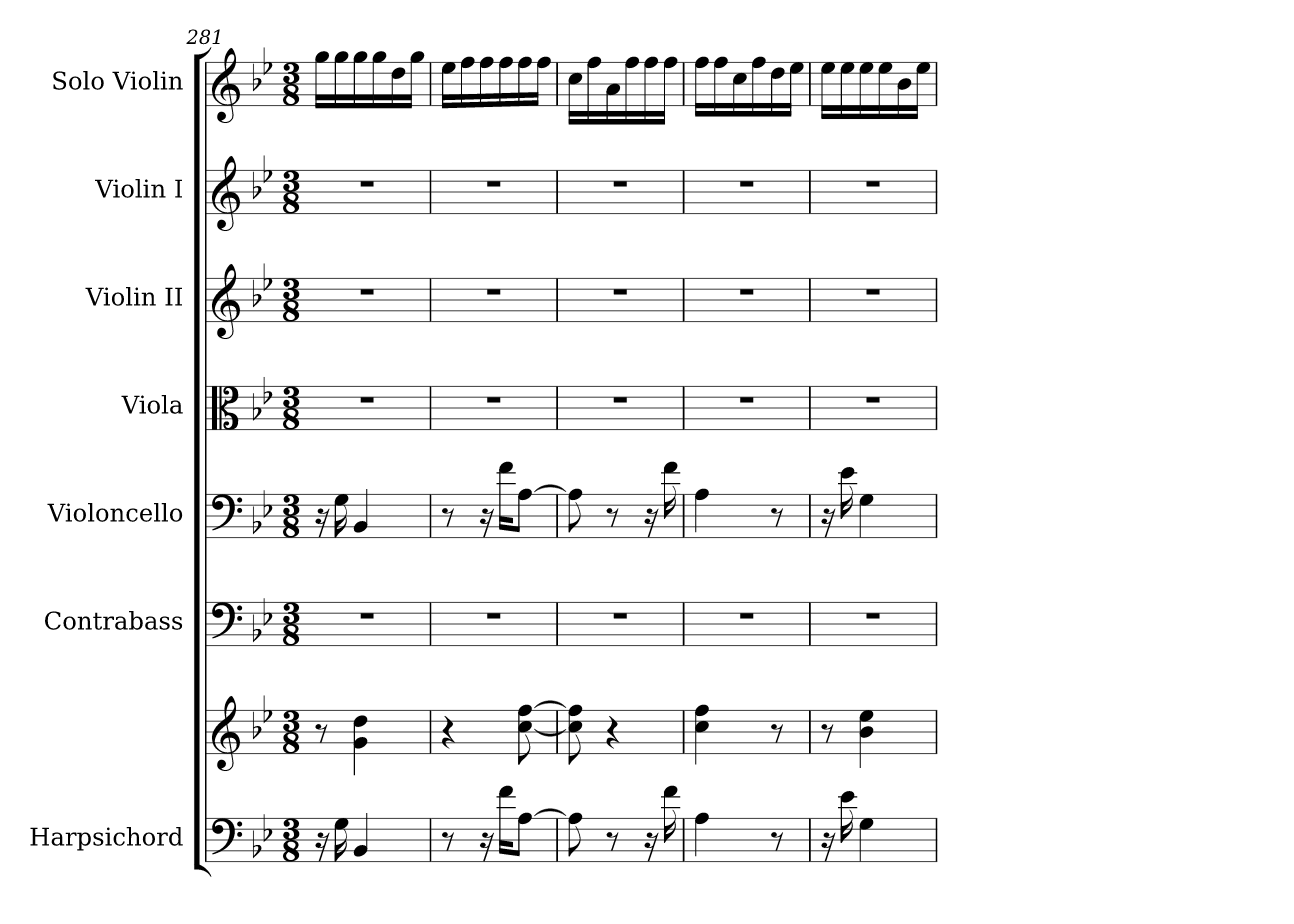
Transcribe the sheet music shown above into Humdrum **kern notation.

**kern	**kern	**kern	**kern	**kern	**kern	**kern	**kern
*part7	*part7	*part6	*part5	*part4	*part3	*part2	*part1
*staff8	*staff7	*staff6	*staff5	*staff4	*staff3	*staff2	*staff1
*I"Harpsichord	*	*I"Contrabass	*I"Violoncello	*I"Viola	*I"Violin II	*I"Violin I	*I"Solo Violin
*I'Hch.	*	*I'Cb.	*I'Vc.	*I'Vla.	*I'Vln. II	*I'Vln. I	*I'Vln.
*clefF4	*clefG2	*clefF4	*clefF4	*clefC3	*clefG2	*clefG2	*clefG2
*	*	*ITrd7c12	*	*	*	*	*
*k[b-e-]	*k[b-e-]	*k[b-e-]	*k[b-e-]	*k[b-e-]	*k[b-e-]	*k[b-e-]	*k[b-e-]
*M3/8	*M3/8	*M3/8	*M3/8	*M3/8	*M3/8	*M3/8	*M3/8
=281	=281	=281	=281	=281	=281	=281	=281
16r	8r	4.r	16r	4.r	4.r	4.r	16gg\LL
16G\	.	.	16G\	.	.	.	16gg\
4BB-/	4g\ 4dd\	.	4BB-/	.	.	.	16gg\
.	.	.	.	.	.	.	16gg\
.	.	.	.	.	.	.	16dd\
.	.	.	.	.	.	.	16gg\JJ
=282	=282	=282	=282	=282	=282	=282	=282
8r	4r	4.r	8r	4.r	4.r	4.r	16ee-\LL
.	.	.	.	.	.	.	16ff\
16r	.	.	16r	.	.	.	16ff\
16f\KL	.	.	16f\KL	.	.	.	16ff\
[8A\J	[8cc\ [8ff\	.	[8A\J	.	.	.	16ff\
.	.	.	.	.	.	.	16ff\JJ
=283	=283	=283	=283	=283	=283	=283	=283
8A\]	8cc\] 8ff\]	4.r	8A\]	4.r	4.r	4.r	16cc\LL
.	.	.	.	.	.	.	16ff\
8r	4r	.	8r	.	.	.	16a\
.	.	.	.	.	.	.	16ff\
16r	.	.	16r	.	.	.	16ff\
16f\	.	.	16f\	.	.	.	16ff\JJ
=284	=284	=284	=284	=284	=284	=284	=284
4A\	4cc\ 4ff\	4.r	4A\	4.r	4.r	4.r	16ff\LL
.	.	.	.	.	.	.	16ff\
.	.	.	.	.	.	.	16cc\
.	.	.	.	.	.	.	16ff\
8r	8r	.	8r	.	.	.	16dd\
.	.	.	.	.	.	.	16ee-\JJ
=285	=285	=285	=285	=285	=285	=285	=285
16r	8r	4.r	16r	4.r	4.r	4.r	16ee-\LL
16e-\	.	.	16e-\	.	.	.	16ee-\
4G\	4b-\ 4ee-\	.	4G\	.	.	.	16ee-\
.	.	.	.	.	.	.	16ee-\
.	.	.	.	.	.	.	16b-\
.	.	.	.	.	.	.	16ee-\JJ
=	=	=	=	=	=	=	=
*-	*-	*-	*-	*-	*-	*-	*-
